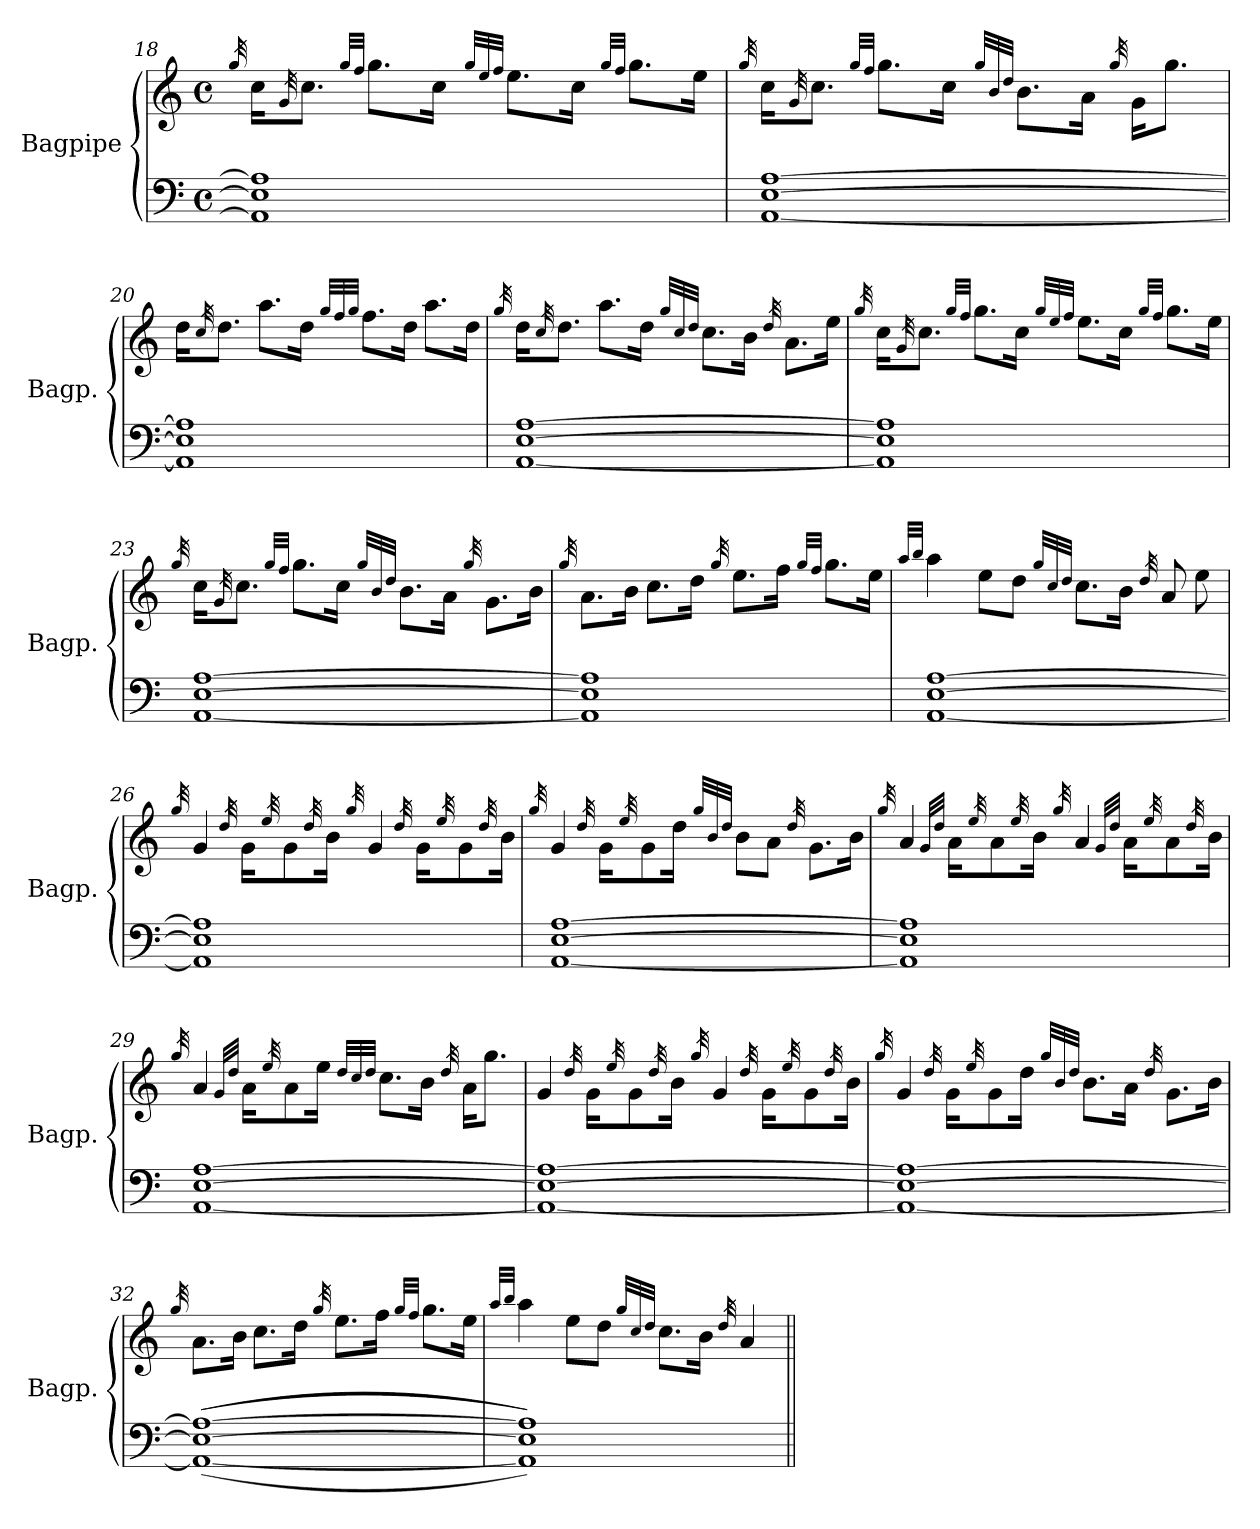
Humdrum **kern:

**kern	**kern
*part2	*part1
*staff2	*staff1
*I"Bagpipe	*I"Bagpipe
*I'Bagp.	*I'Bagp.
!!LO:LB:g=z
*clefF4	*clefG2
*ITrd1c2	*ITrd1c2
*k[b-e-]	*k[b-e-]
*M4/4	*M4/4
*met(c)	*met(c)
=18	=18
.	32qff/
1GG] 1D] 1G]	16b-\KL
.	32qf/
.	8.b-\J
.	32qff/LLL
.	32qee-/JJJ
.	8.ff\L
.	16b-\Jk
.	32qff/LLL
.	32qdd/
.	32qee-/JJJ
.	8.dd\L
.	16b-\Jk
.	32qff/LLL
.	32qee-/JJJ
.	8.ff\L
.	16dd\Jk
=19	=19
.	32qff/
[1GG [1D [1G	16b-\KL
.	32qf/
.	8.b-\J
.	32qff/LLL
.	32qee-/JJJ
.	8.ff\L
.	16b-\Jk
.	32qff/LLL
.	32qa/
.	32qcc/JJJ
.	8.a\L
.	16g\Jk
.	32qff/
.	16f\KL
.	8.ff\J
!!LO:LB:g=z
=20	=20
1GG] 1D] 1G]	16cc\KL
.	32qb-/
.	8.cc\J
.	8.gg\L
.	16cc\Jk
.	32qff/LLL
.	32qee-/
.	32qff/JJJ
.	8.ee-\L
.	16cc\Jk
.	8.gg\L
.	16cc\Jk
=21	=21
.	32qff/
[1GG [1D [1G	16cc\KL
.	32qb-/
.	8.cc\J
.	8.gg\L
.	16cc\Jk
.	32qff/LLL
.	32qb-/
.	32qcc/JJJ
.	8.b-\L
.	16a\Jk
.	32qcc/
.	8.g\L
.	16dd\Jk
!!LO:LB:g=z
=22	=22
.	32qff/
1GG] 1D] 1G]	16b-\KL
.	32qf/
.	8.b-\J
.	32qff/LLL
.	32qee-/JJJ
.	8.ff\L
.	16b-\Jk
.	32qff/LLL
.	32qdd/
.	32qee-/JJJ
.	8.dd\L
.	16b-\Jk
.	32qff/LLL
.	32qee-/JJJ
.	8.ff\L
.	16dd\Jk
=23	=23
.	32qff/
[1GG [1D [1G	16b-\KL
.	32qf/
.	8.b-\J
.	32qff/LLL
.	32qee-/JJJ
.	8.ff\L
.	16b-\Jk
.	32qff/LLL
.	32qa/
.	32qcc/JJJ
.	8.a\L
.	16g\Jk
.	32qff/
.	8.f\L
.	16a\Jk
!!LO:LB:g=z
=24	=24
.	32qff/
1GG] 1D] 1G]	8.g\L
.	16a\Jk
.	8.b-\L
.	16cc\Jk
.	32qff/
.	8.dd\L
.	16ee-\Jk
.	32qff/LLL
.	32qee-/JJJ
.	8.ff\L
.	16dd\Jk
=25	=25
.	32qgg/LLL
.	32qaa/JJJ
[1GG [1D [1G	4gg\
.	8dd\L
.	8cc\J
.	32qff/LLL
.	32qb-/
.	32qcc/JJJ
.	8.b-\L
.	16a\Jk
.	32qcc/
.	8g/
.	8dd\
!!LO:LB:g=z
=26	=26
.	32qff/
1GG] 1D] 1G]	4f/
.	32qcc/
.	16f\KL
.	32qdd/
.	8f\
.	32qcc/
.	16a\Jk
.	32qff/
.	4f/
.	32qcc/
.	16f\KL
.	32qdd/
.	8f\
.	32qcc/
.	16a\Jk
=27	=27
.	32qff/
[1GG [1D [1G	4f/
.	32qcc/
.	16f\KL
.	32qdd/
.	8f\
.	16cc\Jk
.	32qff/LLL
.	32qa/
.	32qcc/JJJ
.	8a\L
.	8g\J
.	32qcc/
.	8.f\L
.	16a\Jk
!!LO:PB:g=z
=28	=28
.	32qff/
1GG] 1D] 1G]	4g/
.	32qf/LLL
.	32qcc/JJJ
.	16g\KL
.	32qdd/
.	8g\
.	32qdd/
.	16a\Jk
.	32qff/
.	4g/
.	32qf/LLL
.	32qcc/JJJ
.	16g\KL
.	32qdd/
.	8g\
.	32qcc/
.	16a\Jk
=29	=29
.	32qff/
[1GG [1D [1G	4g/
.	32qf/LLL
.	32qcc/JJJ
.	16g\KL
.	32qdd/
.	8g\
.	16dd\Jk
.	32qcc/LLL
.	32qb-/
.	32qcc/JJJ
.	8.b-\L
.	16a\Jk
.	32qcc/
.	16g\KL
.	8.ff\J
!!LO:LB:g=z
=30	=30
1GG_ 1D_ 1G_	4f/
.	32qcc/
.	16f\KL
.	32qdd/
.	8f\
.	32qcc/
.	16a\Jk
.	32qff/
.	4f/
.	32qcc/
.	16f\KL
.	32qdd/
.	8f\
.	32qcc/
.	16a\Jk
=31	=31
.	32qff/
1GG_ 1D_ 1G_	4f/
.	32qcc/
.	16f\KL
.	32qdd/
.	8f\
.	16cc\Jk
.	32qff/LLL
.	32qa/
.	32qcc/JJJ
.	8.a\L
.	16g\Jk
.	32qcc/
.	8.f\L
.	16a\Jk
=32	=32
.	32qff/
(((1GG_ 1D_ 1G_	8.g\L
.	16a\Jk
.	8.b-\L
.	16cc\Jk
.	32qff/
.	8.dd\L
.	16ee-\Jk
.	32qff/LLL
.	32qee-/JJJ
.	8.ff\L
.	16dd\Jk
!!LO:LB:g=z
=33	=33
.	32qgg/LLL
.	32qaa/JJJ
1GG] 1D] 1G])))	4gg\
.	8dd\L
.	8cc\J
.	32qff/LLL
.	32qb-/
.	32qcc/JJJ
.	8.b-\L
.	16a\Jk
.	32qcc/
.	4g/
=||	=||
*-	*-
